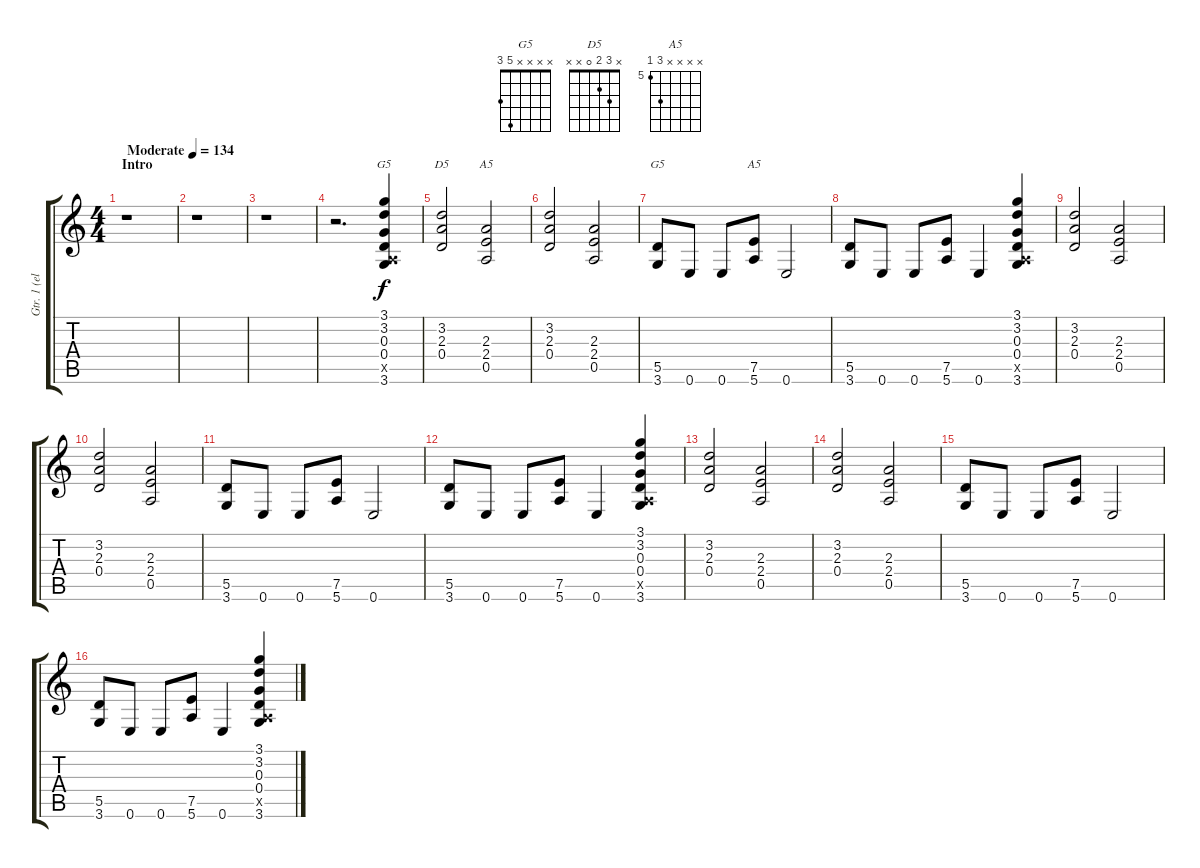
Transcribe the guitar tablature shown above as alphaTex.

\track ("Gtr. 1 (elec. w/dist.)" "Gtr. 1 (el") {instrument overdrivenguitar}
\staff {score tabs}
\tuning (E4 B3 G3 D3 A2 E2) {hide}
\chord ("G5" 3 3 0 0 x 3)
\chord ("D5" x 3 2 0 x x)
\chord ("A5" x x 2 2 0 x)
\chord ("G5" x x x x 5 3)
\chord ("A5" x x x x 7 5) {firstfret 5}
\ts (4 4)
\section ("" "Intro")
\tempo (134 "Moderate")
\clef g2
\ks c
r.1{dy f instrument overdrivenguitar} |
r.1 |
r.1 |
r.2{d} (3.1 3.2 0.3 0.4 0.5{x} 3.6).4{ch "G5"} |
(3.2 2.3 0.4).2{ch "D5"} (2.3 2.4 0.5).2{ch "A5"} |
(3.2 2.3 0.4).2 (2.3 2.4 0.5).2 |
(5.5 3.6).8{ch "G5"} 0.6.8 0.6.8 (7.5 5.6).8{ch "A5"} 0.6.2 |
(5.5 3.6).8 0.6.8 0.6.8 (7.5 5.6).8 0.6.4 (3.1 3.2 0.3 0.4 0.5{x} 3.6).4 |
(3.2 2.3 0.4).2 (2.3 2.4 0.5).2 |
(3.2 2.3 0.4).2 (2.3 2.4 0.5).2 |
(5.5 3.6).8 0.6.8 0.6.8 (7.5 5.6).8 0.6.2 |
(5.5 3.6).8 0.6.8 0.6.8 (7.5 5.6).8 0.6.4 (3.1 3.2 0.3 0.4 0.5{x} 3.6).4 |
(3.2 2.3 0.4).2 (2.3 2.4 0.5).2 |
(3.2 2.3 0.4).2 (2.3 2.4 0.5).2 |
(5.5 3.6).8 0.6.8 0.6.8 (7.5 5.6).8 0.6.2 |
(5.5 3.6).8 0.6.8 0.6.8 (7.5 5.6).8 0.6.4 (3.1 3.2 0.3 0.4 0.5{x} 3.6).4
